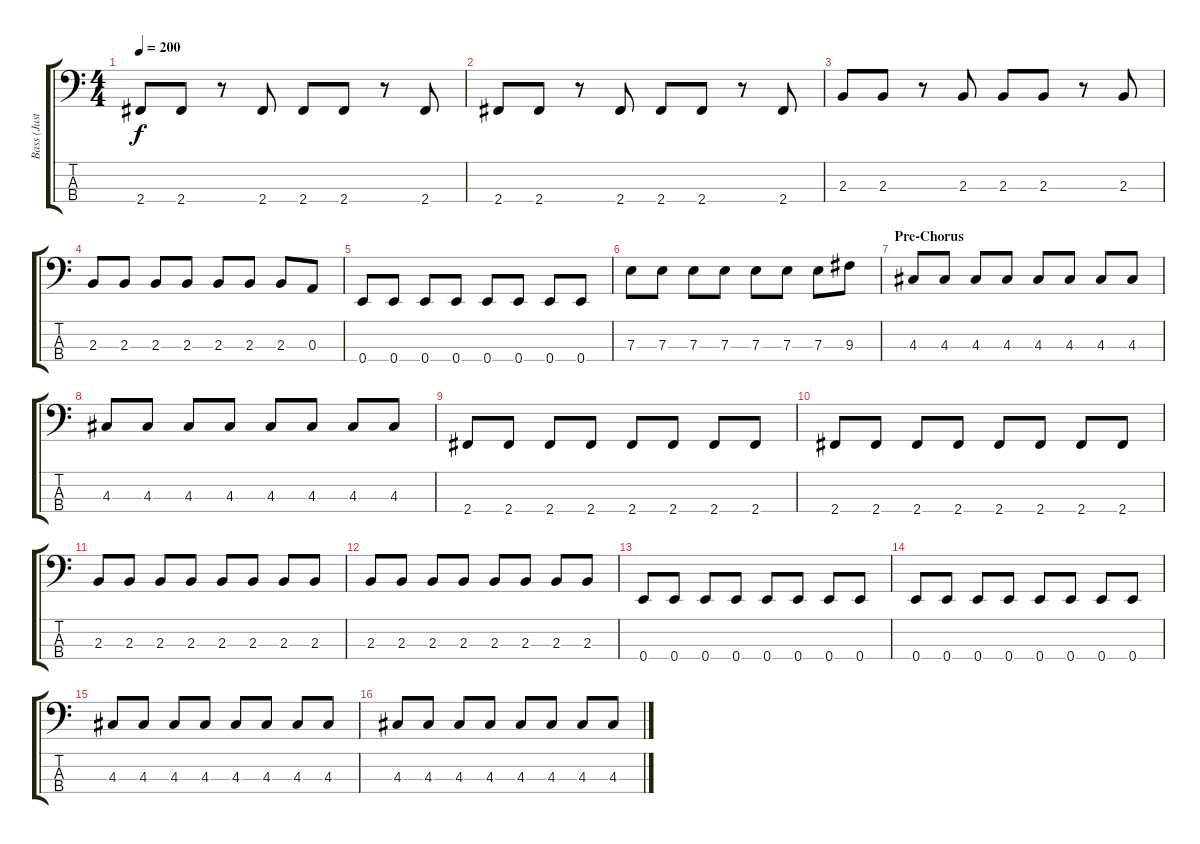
\track ("Bass (Justo)" "Bass (Just") {instrument electricbasspick}
\staff {score tabs}
\tuning (G2 D2 A1 E1) {hide}
\ts (4 4)
\tempo 200
\clef f4
\ks c
2.4.8{dy f} 2.4.8 r.8 2.4.8 2.4.8 2.4.8 r.8 2.4.8 |
2.4.8 2.4.8 r.8 2.4.8 2.4.8 2.4.8 r.8 2.4.8 |
2.3.8 2.3.8 r.8 2.3.8 2.3.8 2.3.8 r.8 2.3.8 |
2.3.8 2.3.8 2.3.8 2.3.8 2.3.8 2.3.8 2.3.8 0.3.8 |
0.4.8 0.4.8 0.4.8 0.4.8 0.4.8 0.4.8 0.4.8 0.4.8 |
7.3.8 7.3.8 7.3.8 7.3.8 7.3.8 7.3.8 7.3.8 9.3.8 |
\section ("" "Pre-Chorus")
4.3.8 4.3.8 4.3.8 4.3.8 4.3.8 4.3.8 4.3.8 4.3.8 |
4.3.8 4.3.8 4.3.8 4.3.8 4.3.8 4.3.8 4.3.8 4.3.8 |
2.4.8 2.4.8 2.4.8 2.4.8 2.4.8 2.4.8 2.4.8 2.4.8 |
2.4.8 2.4.8 2.4.8 2.4.8 2.4.8 2.4.8 2.4.8 2.4.8 |
2.3.8 2.3.8 2.3.8 2.3.8 2.3.8 2.3.8 2.3.8 2.3.8 |
2.3.8 2.3.8 2.3.8 2.3.8 2.3.8 2.3.8 2.3.8 2.3.8 |
0.4.8 0.4.8 0.4.8 0.4.8 0.4.8 0.4.8 0.4.8 0.4.8 |
0.4.8 0.4.8 0.4.8 0.4.8 0.4.8 0.4.8 0.4.8 0.4.8 |
4.3.8 4.3.8 4.3.8 4.3.8 4.3.8 4.3.8 4.3.8 4.3.8 |
4.3.8 4.3.8 4.3.8 4.3.8 4.3.8 4.3.8 4.3.8 4.3.8
